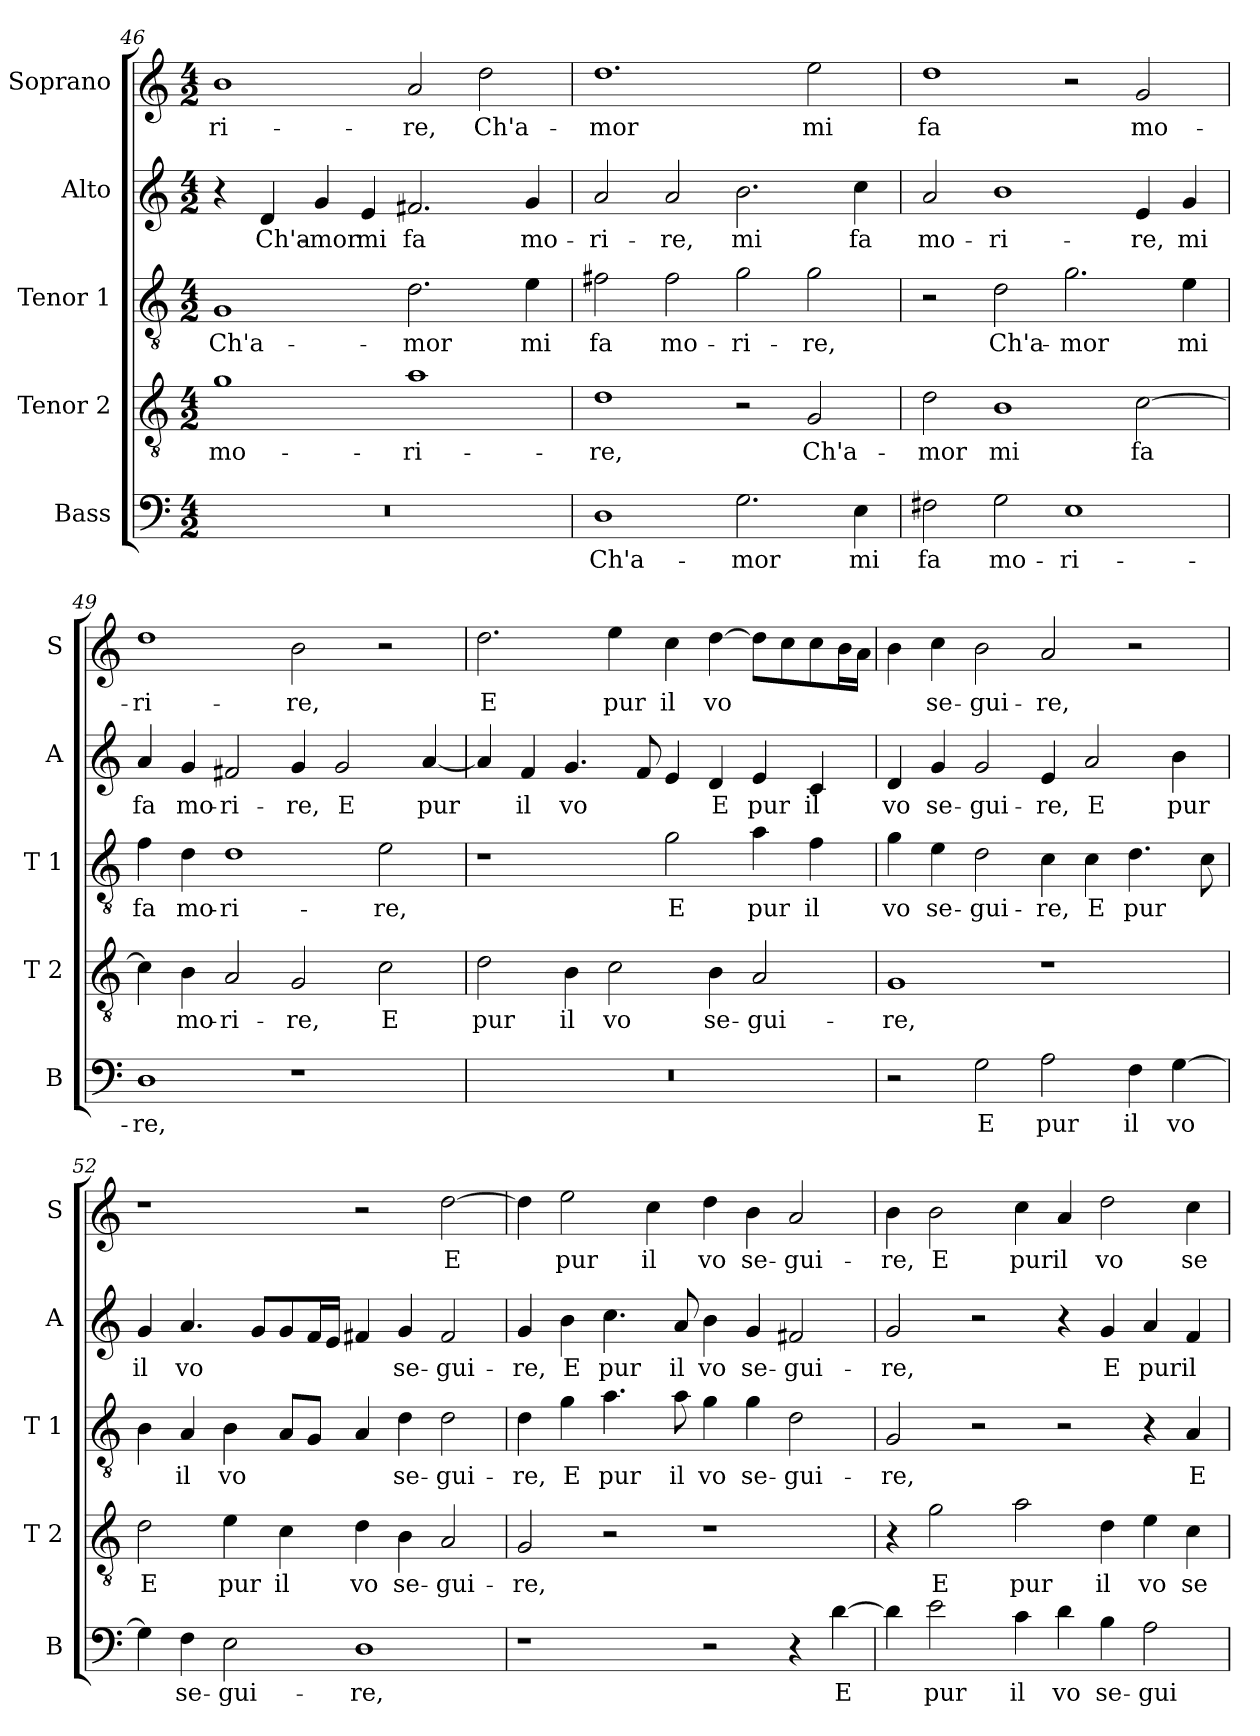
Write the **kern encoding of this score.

**kern	**text	**kern	**text	**kern	**text	**kern	**text	**kern	**text
*part5	*part5	*part4	*part4	*part3	*part3	*part2	*part2	*part1	*part1
*staff5	*staff5	*staff4	*staff4	*staff3	*staff3	*staff2	*staff2	*staff1	*staff1
*I"Bass	*	*I"Tenor 2	*	*I"Tenor 1	*	*I"Alto	*	*I"Soprano	*
*I'B	*	*I'T 2	*	*I'T 1	*	*I'A	*	*I'S	*
*clefF4	*	*clefGv2	*	*clefGv2	*	*clefG2	*	*clefG2	*
*k[]	*	*k[]	*	*k[]	*	*k[]	*	*k[]	*
*C:	*	*C:	*	*C:	*	*C:	*	*C:	*
*M4/2	*	*M4/2	*	*M4/2	*	*M4/2	*	*M4/2	*
=46	=46	=46	=46	=46	=46	=46	=46	=46	=46
!	!	!	!LO:LY:b	!	!LO:LY:b	!	!	!	!LO:LY:b
0r	.	1g	mo-	1G	Ch'a-	4r	.	1b	-ri-
!	!	!	!	!	!	!	!LO:LY:b	!	!
.	.	.	.	.	.	4d/	Ch'a-	.	.
!	!	!	!	!	!	!	!LO:LY:b	!	!
.	.	.	.	.	.	4g/	-mor	.	.
!	!	!	!	!	!	!	!LO:LY:b	!	!
.	.	.	.	.	.	4e/	mi	.	.
!	!	!	!LO:LY:b	!	!LO:LY:b	!	!LO:LY:b	!	!LO:LY:b
.	.	1a	-ri-	2.d\	-mor	2.f#X/	fa	2a/	-re,
!	!	!	!	!	!	!	!	!	!LO:LY:b
.	.	.	.	.	.	.	.	2dd\	Ch'a-
!	!	!	!	!	!LO:LY:b	!	!LO:LY:b	!	!
.	.	.	.	4e\	mi	4g/	mo-	.	.
=47	=47	=47	=47	=47	=47	=47	=47	=47	=47
!	!LO:LY:b	!	!LO:LY:b	!	!LO:LY:b	!	!LO:LY:b	!	!LO:LY:b
1D	Ch'a-	1d	-re,	2f#X\	fa	2a/	-ri-	1.dd	-mor
!	!	!	!	!	!LO:LY:b	!	!LO:LY:b	!	!
.	.	.	.	2f#\	mo-	2a/	-re,	.	.
!	!LO:LY:b	!	!	!	!LO:LY:b	!	!LO:LY:b	!	!
2.G\	-mor	2r	.	2g\	-ri-	2.b\	mi	.	.
!	!	!	!LO:LY:b	!	!LO:LY:b	!	!	!	!LO:LY:b
.	.	2G/	Ch'a-	2g\	-re,	.	.	2ee\	mi
!	!LO:LY:b	!	!	!	!	!	!LO:LY:b	!	!
4E\	mi	.	.	.	.	4cc\	fa	.	.
=48	=48	=48	=48	=48	=48	=48	=48	=48	=48
!	!LO:LY:b	!	!LO:LY:b	!	!	!	!LO:LY:b	!	!LO:LY:b
2F#X\	fa	2d\	-mor	2r	.	2a/	mo-	1dd	fa
!	!LO:LY:b	!	!LO:LY:b	!	!LO:LY:b	!	!LO:LY:b	!	!
2G\	mo-	1B	mi	2d\	Ch'a-	1b	-ri-	.	.
!	!LO:LY:b	!	!	!	!LO:LY:b	!	!	!	!
1E	-ri-	.	.	2.g\	-mor	.	.	2r	.
!	!	!	!LO:LY:b	!	!	!	!LO:LY:b	!	!LO:LY:b
.	.	[2c\	fa	.	.	4e/	-re,	2g/	mo-
!	!	!	!	!	!LO:LY:b	!	!LO:LY:b	!	!
.	.	.	.	4e\	mi	4g/	mi	.	.
!!LO:PB:g=z
=49	=49	=49	=49	=49	=49	=49	=49	=49	=49
!	!LO:LY:b	!	!	!	!LO:LY:b	!	!LO:LY:b	!	!LO:LY:b
1D	-re,	4c\]	.	4f\	fa	4a/	fa	1dd	-ri-
!	!	!	!LO:LY:b	!	!LO:LY:b	!	!LO:LY:b	!	!
.	.	4B\	mo-	4d\	mo-	4g/	mo-	.	.
!	!	!	!LO:LY:b	!	!LO:LY:b	!	!LO:LY:b	!	!
.	.	2A/	-ri-	1d	-ri-	2f#X/	-ri-	.	.
!	!	!	!LO:LY:b	!	!	!	!LO:LY:b	!	!LO:LY:b
1r	.	2G/	-re,	.	.	4g/	-re,	2b\	-re,
!	!	!	!	!	!	!	!LO:LY:b	!	!
.	.	.	.	.	.	2g/	E	.	.
!	!	!	!LO:LY:b	!	!LO:LY:b	!	!	!	!
.	.	2c\	E	2e\	-re,	.	.	2r	.
!	!	!	!	!	!	!	!LO:LY:b	!	!
.	.	.	.	.	.	[4a/	pur	.	.
=50	=50	=50	=50	=50	=50	=50	=50	=50	=50
!	!	!	!LO:LY:b	!	!	!	!	!	!LO:LY:b
0r	.	2d\	pur	1r	.	4a/]	.	2.dd\	E
!	!	!	!	!	!	!	!LO:LY:b	!	!
.	.	.	.	.	.	4f/	il	.	.
!	!	!	!LO:LY:b	!	!	!	!LO:LY:b	!	!
.	.	4B\	il	.	.	4.g/	vo	.	.
!	!	!	!LO:LY:b	!	!	!	!	!	!LO:LY:b
.	.	2c\	vo	.	.	.	.	4ee\	pur
.	.	.	.	.	.	8f/	.	.	.
!	!	!	!	!	!LO:LY:b	!	!	!	!LO:LY:b
.	.	.	.	2g\	E	4e/	.	4cc\	il
!	!	!	!LO:LY:b	!	!	!	!LO:LY:b	!	!LO:LY:b
.	.	4B\	se-	.	.	4d/	E	[4dd\	vo
!	!	!	!LO:LY:b	!	!LO:LY:b	!	!LO:LY:b	!	!
.	.	2A/	-gui-	4a\	pur	4e/	pur	8dd\L]	.
.	.	.	.	.	.	.	.	8cc\	.
!	!	!	!	!	!LO:LY:b	!	!LO:LY:b	!	!
.	.	.	.	4f\	il	4c/	il	8cc\	.
.	.	.	.	.	.	.	.	16b\L	.
.	.	.	.	.	.	.	.	16a\JJ	.
=51	=51	=51	=51	=51	=51	=51	=51	=51	=51
!	!	!	!LO:LY:b	!	!LO:LY:b	!	!LO:LY:b	!	!
2r	.	1G	-re,	4g\	vo	4d/	vo	4b\	.
!	!	!	!	!	!LO:LY:b	!	!LO:LY:b	!	!LO:LY:b
.	.	.	.	4e\	se-	4g/	se-	4cc\	se-
!	!LO:LY:b	!	!	!	!LO:LY:b	!	!LO:LY:b	!	!LO:LY:b
2G\	E	.	.	2d\	-gui-	2g/	-gui-	2b\	-gui-
!	!LO:LY:b	!	!	!	!LO:LY:b	!	!LO:LY:b	!	!LO:LY:b
2A\	pur	1r	.	4c\	-re,	4e/	-re,	2a/	-re,
!	!	!	!	!	!LO:LY:b	!	!LO:LY:b	!	!
.	.	.	.	4c\	E	2a/	E	.	.
!	!LO:LY:b	!	!	!	!LO:LY:b	!	!	!	!
4F\	il	.	.	4.d\	pur	.	.	2r	.
!	!LO:LY:b	!	!	!	!	!	!LO:LY:b	!	!
[4G\	vo	.	.	.	.	4b\	pur	.	.
.	.	.	.	8c\	.	.	.	.	.
!!LO:LB:g=z
=52	=52	=52	=52	=52	=52	=52	=52	=52	=52
!	!	!	!LO:LY:b	!	!	!	!LO:LY:b	!	!
4G\]	.	2d\	E	4B\	.	4g/	il	1r	.
!	!LO:LY:b	!	!	!	!LO:LY:b	!	!LO:LY:b	!	!
4F\	se-	.	.	4A/	il	4.a/	vo	.	.
!	!LO:LY:b	!	!LO:LY:b	!	!LO:LY:b	!	!	!	!
2E\	-gui-	4e\	pur	4B\	vo	.	.	.	.
.	.	.	.	.	.	8g/L	.	.	.
!	!	!	!LO:LY:b	!	!	!	!	!	!
.	.	4c\	il	8A/L	.	8g/	.	.	.
.	.	.	.	8G/J	.	16f/L	.	.	.
.	.	.	.	.	.	16e/JJ	.	.	.
!	!LO:LY:b	!	!LO:LY:b	!	!	!	!	!	!
1D	-re,	4d\	vo	4A/	.	4f#X/	.	2r	.
!	!	!	!LO:LY:b	!	!LO:LY:b	!	!LO:LY:b	!	!
.	.	4B\	se-	4d\	se-	4g/	se-	.	.
!	!	!	!LO:LY:b	!	!LO:LY:b	!	!LO:LY:b	!	!LO:LY:b
.	.	2A/	-gui-	2d\	-gui-	2f#/	-gui-	[2dd\	E
=53	=53	=53	=53	=53	=53	=53	=53	=53	=53
!	!	!	!LO:LY:b	!	!LO:LY:b	!	!LO:LY:b	!	!
1r	.	2G/	-re,	4d\	-re,	4g/	-re,	4dd\]	.
!	!	!	!	!	!LO:LY:b	!	!LO:LY:b	!	!LO:LY:b
.	.	.	.	4g\	E	4b\	E	2ee\	pur
!	!	!	!	!	!LO:LY:b	!	!LO:LY:b	!	!
.	.	2r	.	4.a\	pur	4.cc\	pur	.	.
!	!	!	!	!	!	!	!	!	!LO:LY:b
.	.	.	.	.	.	.	.	4cc\	il
!	!	!	!	!	!LO:LY:b	!	!LO:LY:b	!	!
.	.	.	.	8a\	il	8a/	il	.	.
!	!	!	!	!	!LO:LY:b	!	!LO:LY:b	!	!LO:LY:b
2r	.	1r	.	4g\	vo	4b\	vo	4dd\	vo
!	!	!	!	!	!LO:LY:b	!	!LO:LY:b	!	!LO:LY:b
.	.	.	.	4g\	se-	4g/	se-	4b\	se-
!	!	!	!	!	!LO:LY:b	!	!LO:LY:b	!	!LO:LY:b
4r	.	.	.	2d\	-gui-	2f#X/	-gui-	2a/	-gui-
!	!LO:LY:b	!	!	!	!	!	!	!	!
[4d\	E	.	.	.	.	.	.	.	.
=54	=54	=54	=54	=54	=54	=54	=54	=54	=54
!	!	!	!	!	!LO:LY:b	!	!LO:LY:b	!	!LO:LY:b
4d\]	.	4r	.	2G/	-re,	2g/	-re,	4b\	-re,
!	!LO:LY:b	!	!LO:LY:b	!	!	!	!	!	!LO:LY:b
2e\	pur	2g\	E	.	.	.	.	2b\	E
.	.	.	.	2r	.	2r	.	.	.
!	!LO:LY:b	!	!LO:LY:b	!	!	!	!	!	!LO:LY:b
4c\	il	2a\	pur	.	.	.	.	4cc\	pur
!	!LO:LY:b	!	!	!	!	!	!	!	!LO:LY:b
4d\	vo	.	.	2r	.	4r	.	4a/	il
!	!LO:LY:b	!	!LO:LY:b	!	!	!	!LO:LY:b	!	!LO:LY:b
4B\	se-	4d\	il	.	.	4g/	E	2dd\	vo
!	!LO:LY:b	!	!LO:LY:b	!	!	!	!LO:LY:b	!	!
2A\	-gui-	4e\	vo	4r	.	4a/	pur	.	.
!	!	!	!LO:LY:b	!	!LO:LY:b	!	!LO:LY:b	!	!LO:LY:b
.	.	4c\	se-	4A/	E	4f/	il	4cc\	se-
=	=	=	=	=	=	=	=	=	=
*-	*-	*-	*-	*-	*-	*-	*-	*-	*-
